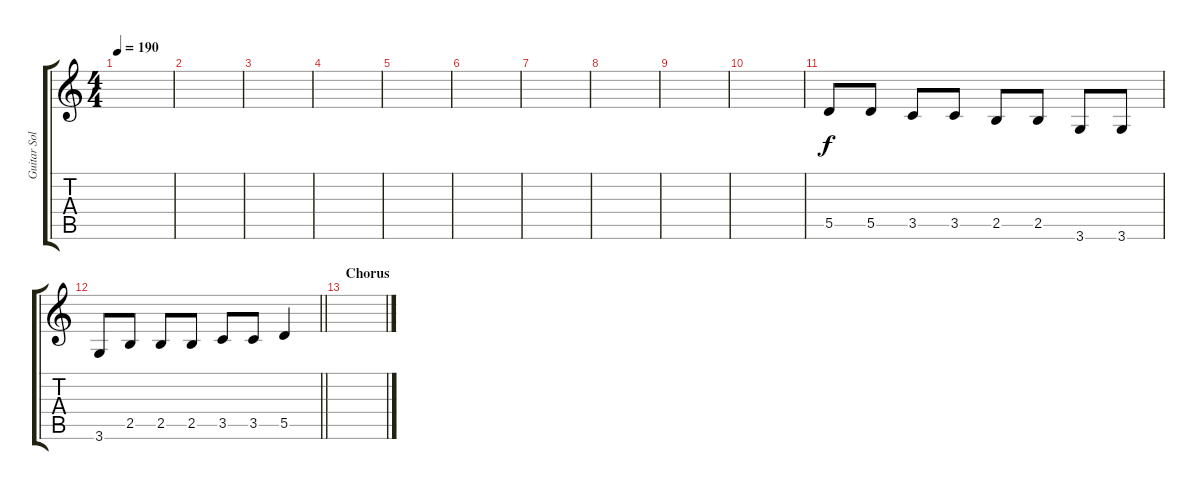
\track ("Guitar Solo A" "Guitar Sol") {instrument distortionguitar}
\staff {score tabs}
\tuning (E4 B3 G3 D3 A2 E2) {hide}
\ts (4 4)
\tempo 190
\clef g2
\ks c
|
|
|
|
|
|
|
|
|
|
5.5.8 5.5.8 3.5.8 3.5.8 2.5.8 2.5.8 3.6.8 3.6.8 |
\barLineRight lightlight
3.6.8 2.5.8 2.5.8 2.5.8 3.5.8 3.5.8 5.5.4 |
\section ("" "Chorus ")
